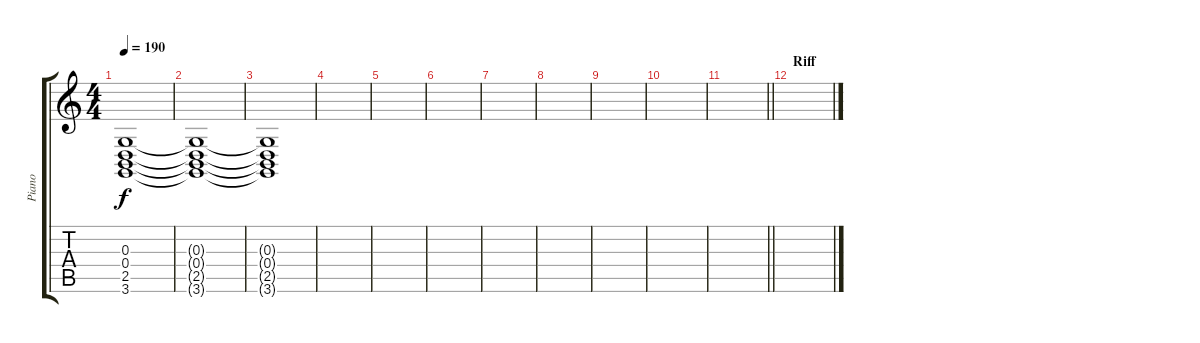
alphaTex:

\track ("Piano" "Piano") {instrument electricgrandpiano}
\staff {score tabs}
\tuning (E4 B3 G3 D3 A2 E2) {hide}
\ts (4 4)
\tempo 190
\clef g2
\ks c
(0.3{t} 0.4{t} 2.5{t} 3.6{t}).1{dy f} |
(0.3{t} 0.4{t} 2.5{t} 3.6{t}).1 |
(0.3{t} 0.4{t} 2.5{t} 3.6{t}).1 |
|
|
|
|
|
|
|
\barLineRight lightlight
|
\section ("" "Riff")
